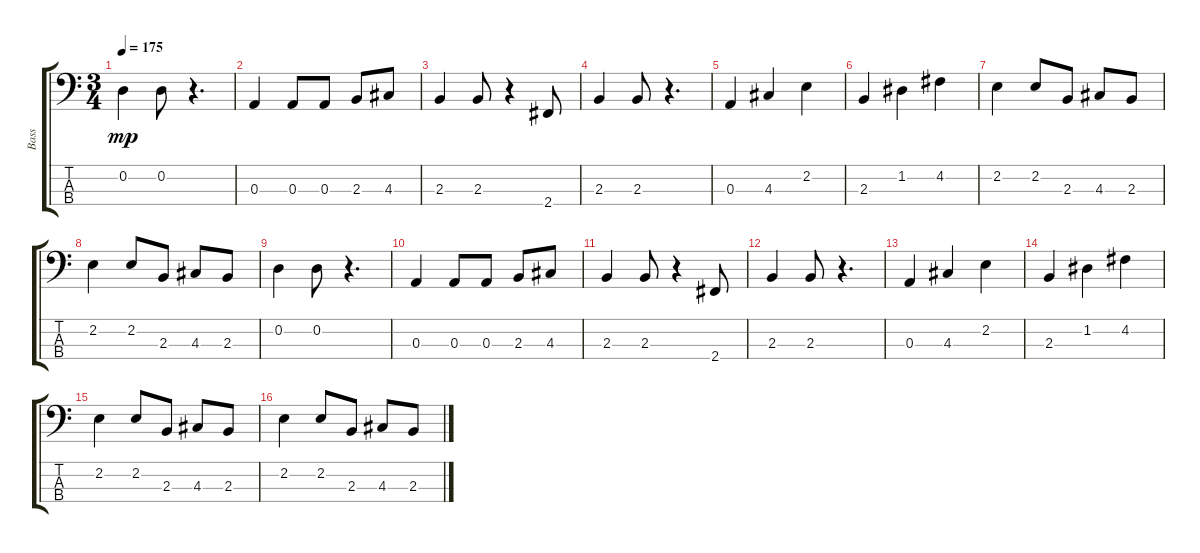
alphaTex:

\track ("Bass" "Bass") {instrument electricbassfinger}
\staff {score tabs}
\tuning (G2 D2 A1 E1) {hide}
\ts (3 4)
\tempo 175
\clef f4
\ks c
0.2.4{dy mp} 0.2.8 r.4{d} |
0.3.4 0.3.8 0.3.8 2.3.8 4.3.8 |
2.3.4 2.3.8 r.4 2.4.8 |
2.3.4 2.3.8 r.4{d} |
0.3.4 4.3.4 2.2.4 |
2.3.4 1.2.4 4.2.4 |
2.2.4 2.2.8 2.3.8 4.3.8 2.3.8 |
2.2.4 2.2.8 2.3.8 4.3.8 2.3.8 |
0.2.4 0.2.8 r.4{d} |
0.3.4 0.3.8 0.3.8 2.3.8 4.3.8 |
2.3.4 2.3.8 r.4 2.4.8 |
2.3.4 2.3.8 r.4{d} |
0.3.4 4.3.4 2.2.4 |
2.3.4 1.2.4 4.2.4 |
2.2.4 2.2.8 2.3.8 4.3.8 2.3.8 |
2.2.4 2.2.8 2.3.8 4.3.8 2.3.8
